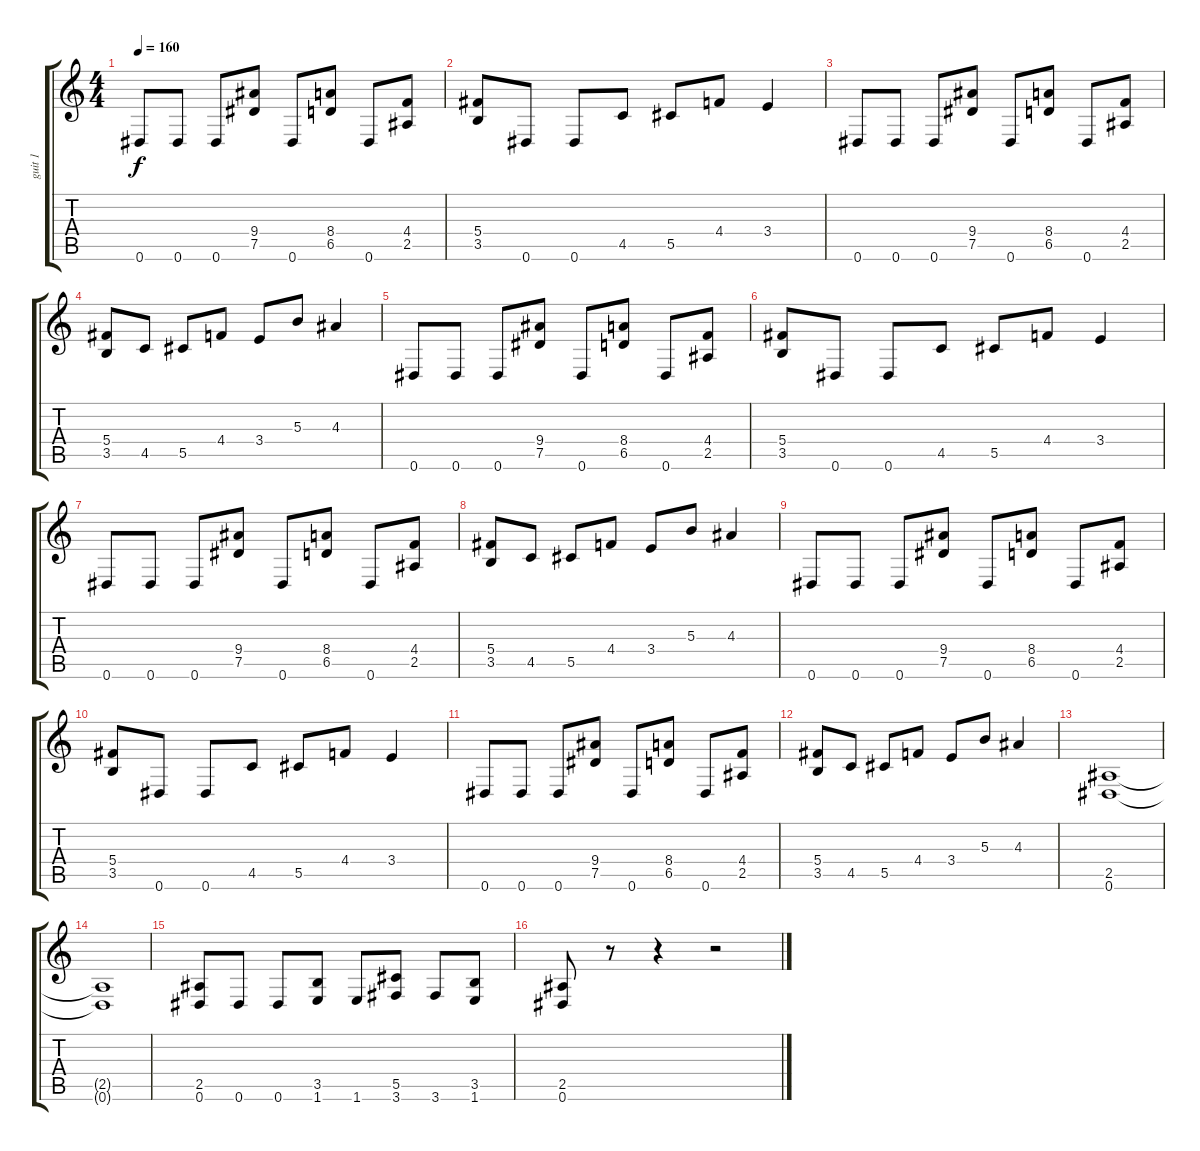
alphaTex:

\track ("guit 1" "guit 1") {instrument distortionguitar}
\staff {score tabs}
\tuning (Eb4 Bb3 Gb3 Db3 Ab2 Eb2) {hide}
\ts (4 4)
\tempo 160
\clef g2
\ks c
0.6.8{dy f} 0.6.8 0.6.8 (9.4 7.5).8 0.6.8 (8.4 6.5).8 0.6.8 (4.4 2.5).8 |
(5.4 3.5).8 0.6.8 0.6.8 4.5.8 5.5.8 4.4.8 3.4.4 |
0.6.8 0.6.8 0.6.8 (9.4 7.5).8 0.6.8 (8.4 6.5).8 0.6.8 (4.4 2.5).8 |
(5.4 3.5).8 4.5.8 5.5.8 4.4.8 3.4.8 5.3.8 4.3.4 |
0.6.8 0.6.8 0.6.8 (9.4 7.5).8 0.6.8 (8.4 6.5).8 0.6.8 (4.4 2.5).8 |
(5.4 3.5).8 0.6.8 0.6.8 4.5.8 5.5.8 4.4.8 3.4.4 |
0.6.8 0.6.8 0.6.8 (9.4 7.5).8 0.6.8 (8.4 6.5).8 0.6.8 (4.4 2.5).8 |
(5.4 3.5).8 4.5.8 5.5.8 4.4.8 3.4.8 5.3.8 4.3.4 |
0.6.8 0.6.8 0.6.8 (9.4 7.5).8 0.6.8 (8.4 6.5).8 0.6.8 (4.4 2.5).8 |
(5.4 3.5).8 0.6.8 0.6.8 4.5.8 5.5.8 4.4.8 3.4.4 |
0.6.8 0.6.8 0.6.8 (9.4 7.5).8 0.6.8 (8.4 6.5).8 0.6.8 (4.4 2.5).8 |
(5.4 3.5).8 4.5.8 5.5.8 4.4.8 3.4.8 5.3.8 4.3.4 |
(2.5 0.6).1 |
(2.5{t} 0.6{t}).1 |
(2.5 0.6).8 0.6.8 0.6.8 (3.5 1.6).8 1.6.8 (5.5 3.6).8 3.6.8 (3.5 1.6).8 |
(2.5 0.6).8 r.8 r.4 r.2
